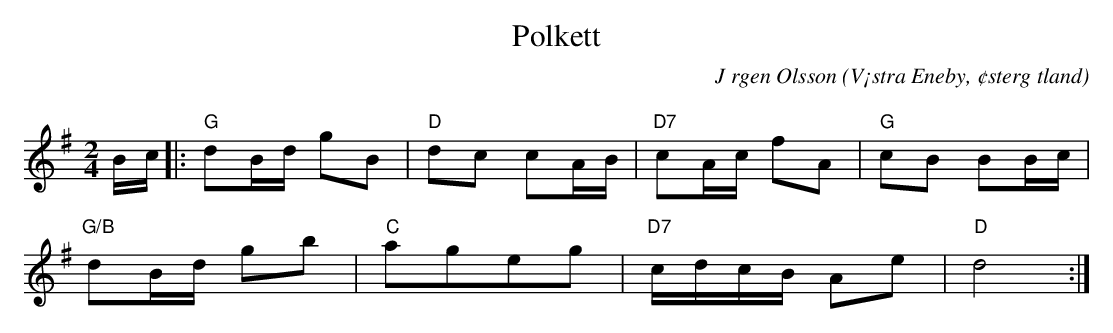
X:1
T:Polkett
C:J rgen Olsson
O:V¡stra Eneby, ¢sterg tland
Q:100
M:2/4
L:1/8
K:G
B/2c/2|:"G"dB/2d/2 gB|"D"dc cA/2B/2|"D7"cA/2c/2 fA|"G"cB BB/2c/2|
"G/B"dB/2d/2 gb|"C"ageg|"D7"c/d/c/B/ Ae|"D"d4 :|
